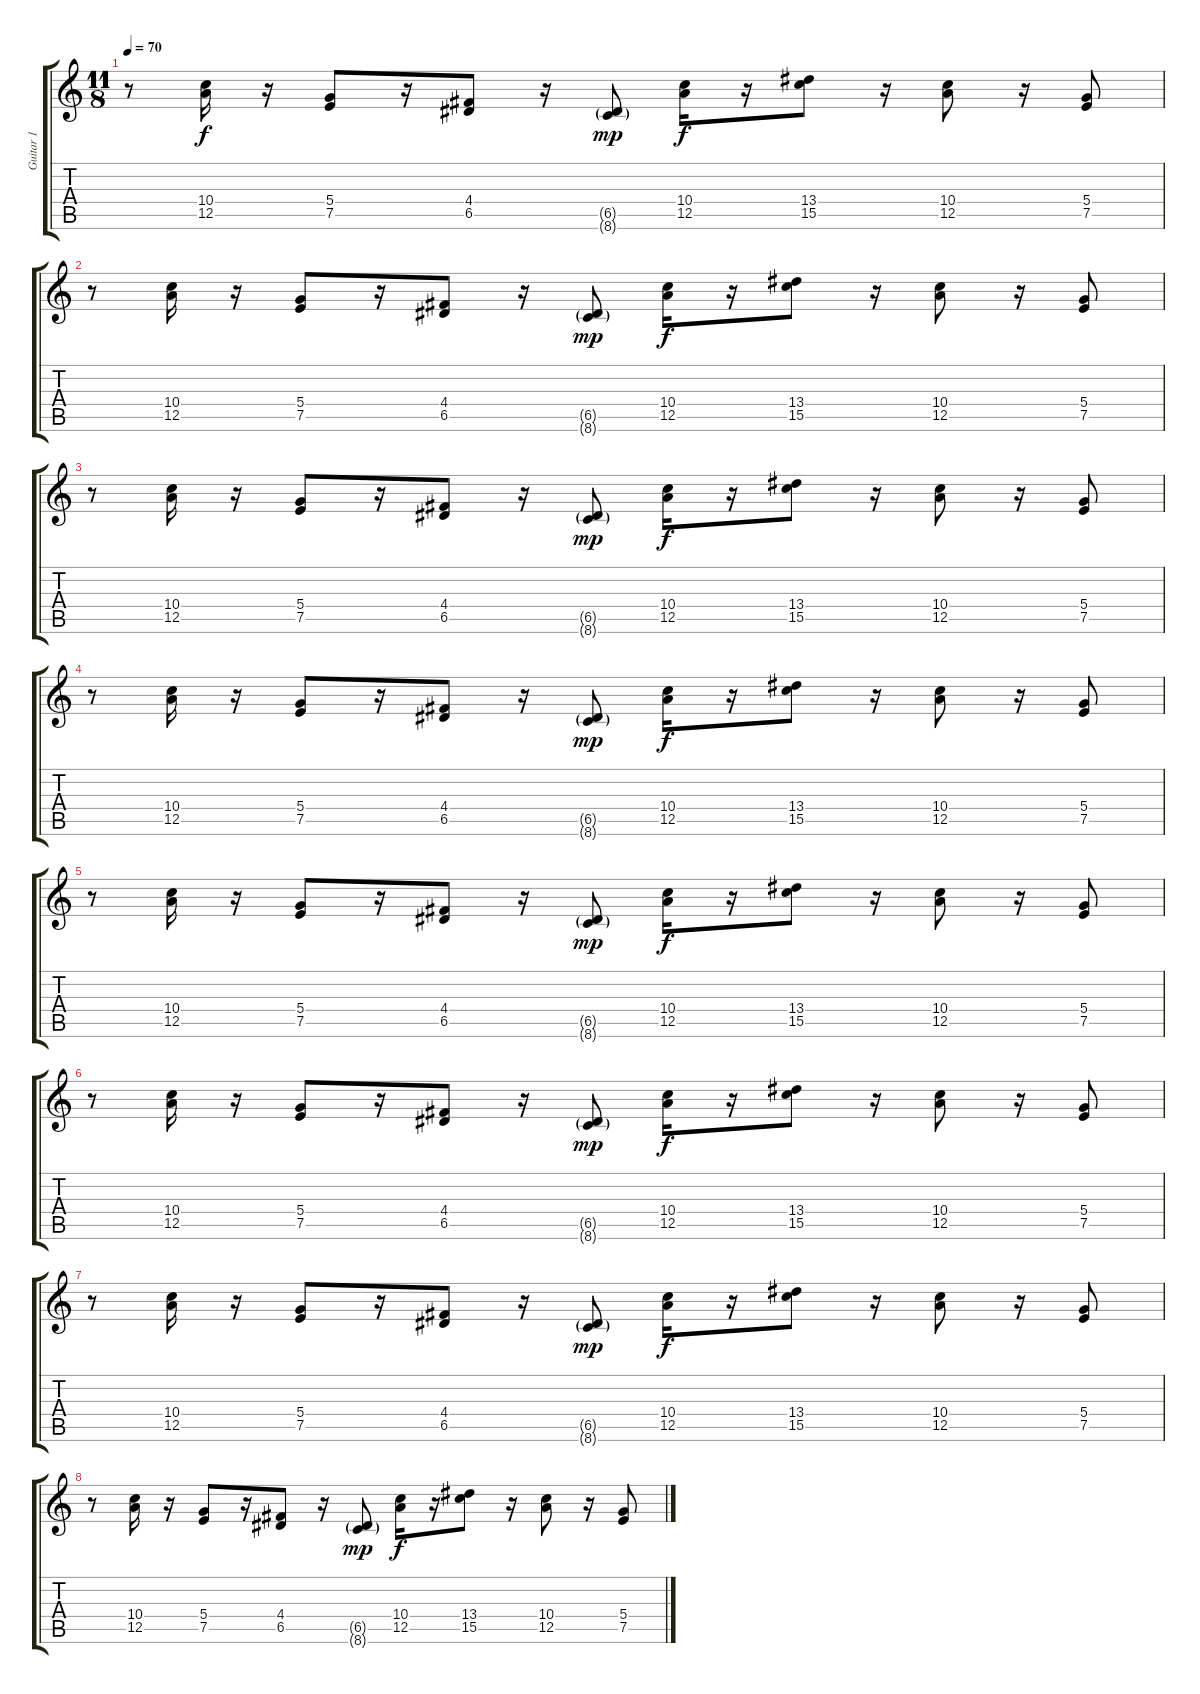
\track ("Guitar 1" "Guitar 1") {instrument distortionguitar}
\staff {score tabs}
\tuning (E4 B3 G3 D3 A2 E2) {hide}
\ts (11 8)
\tempo 70
\clef g2
\ks c
r.8{dy f} (10.4 12.5).16 r.16 (5.4 7.5).8 r.16 (4.4 6.5).8 r.16 (6.5{g} 8.6{g}).8{dy mp} (10.4 12.5).16{dy f} r.16 (13.4 15.5).8 r.16 (10.4 12.5).8 r.16 (5.4 7.5).8 |
r.8 (10.4 12.5).16 r.16 (5.4 7.5).8 r.16 (4.4 6.5).8 r.16 (6.5{g} 8.6{g}).8{dy mp} (10.4 12.5).16{dy f} r.16 (13.4 15.5).8 r.16 (10.4 12.5).8 r.16 (5.4 7.5).8 |
r.8 (10.4 12.5).16 r.16 (5.4 7.5).8 r.16 (4.4 6.5).8 r.16 (6.5{g} 8.6{g}).8{dy mp} (10.4 12.5).16{dy f} r.16 (13.4 15.5).8 r.16 (10.4 12.5).8 r.16 (5.4 7.5).8 |
r.8 (10.4 12.5).16 r.16 (5.4 7.5).8 r.16 (4.4 6.5).8 r.16 (6.5{g} 8.6{g}).8{dy mp} (10.4 12.5).16{dy f} r.16 (13.4 15.5).8 r.16 (10.4 12.5).8 r.16 (5.4 7.5).8 |
r.8 (10.4 12.5).16 r.16 (5.4 7.5).8 r.16 (4.4 6.5).8 r.16 (6.5{g} 8.6{g}).8{dy mp} (10.4 12.5).16{dy f} r.16 (13.4 15.5).8 r.16 (10.4 12.5).8 r.16 (5.4 7.5).8 |
r.8 (10.4 12.5).16 r.16 (5.4 7.5).8 r.16 (4.4 6.5).8 r.16 (6.5{g} 8.6{g}).8{dy mp} (10.4 12.5).16{dy f} r.16 (13.4 15.5).8 r.16 (10.4 12.5).8 r.16 (5.4 7.5).8 |
r.8 (10.4 12.5).16 r.16 (5.4 7.5).8 r.16 (4.4 6.5).8 r.16 (6.5{g} 8.6{g}).8{dy mp} (10.4 12.5).16{dy f} r.16 (13.4 15.5).8 r.16 (10.4 12.5).8 r.16 (5.4 7.5).8 |
r.8 (10.4 12.5).16 r.16 (5.4 7.5).8 r.16 (4.4 6.5).8 r.16 (6.5{g} 8.6{g}).8{dy mp} (10.4 12.5).16{dy f} r.16 (13.4 15.5).8 r.16 (10.4 12.5).8 r.16 (5.4 7.5).8
